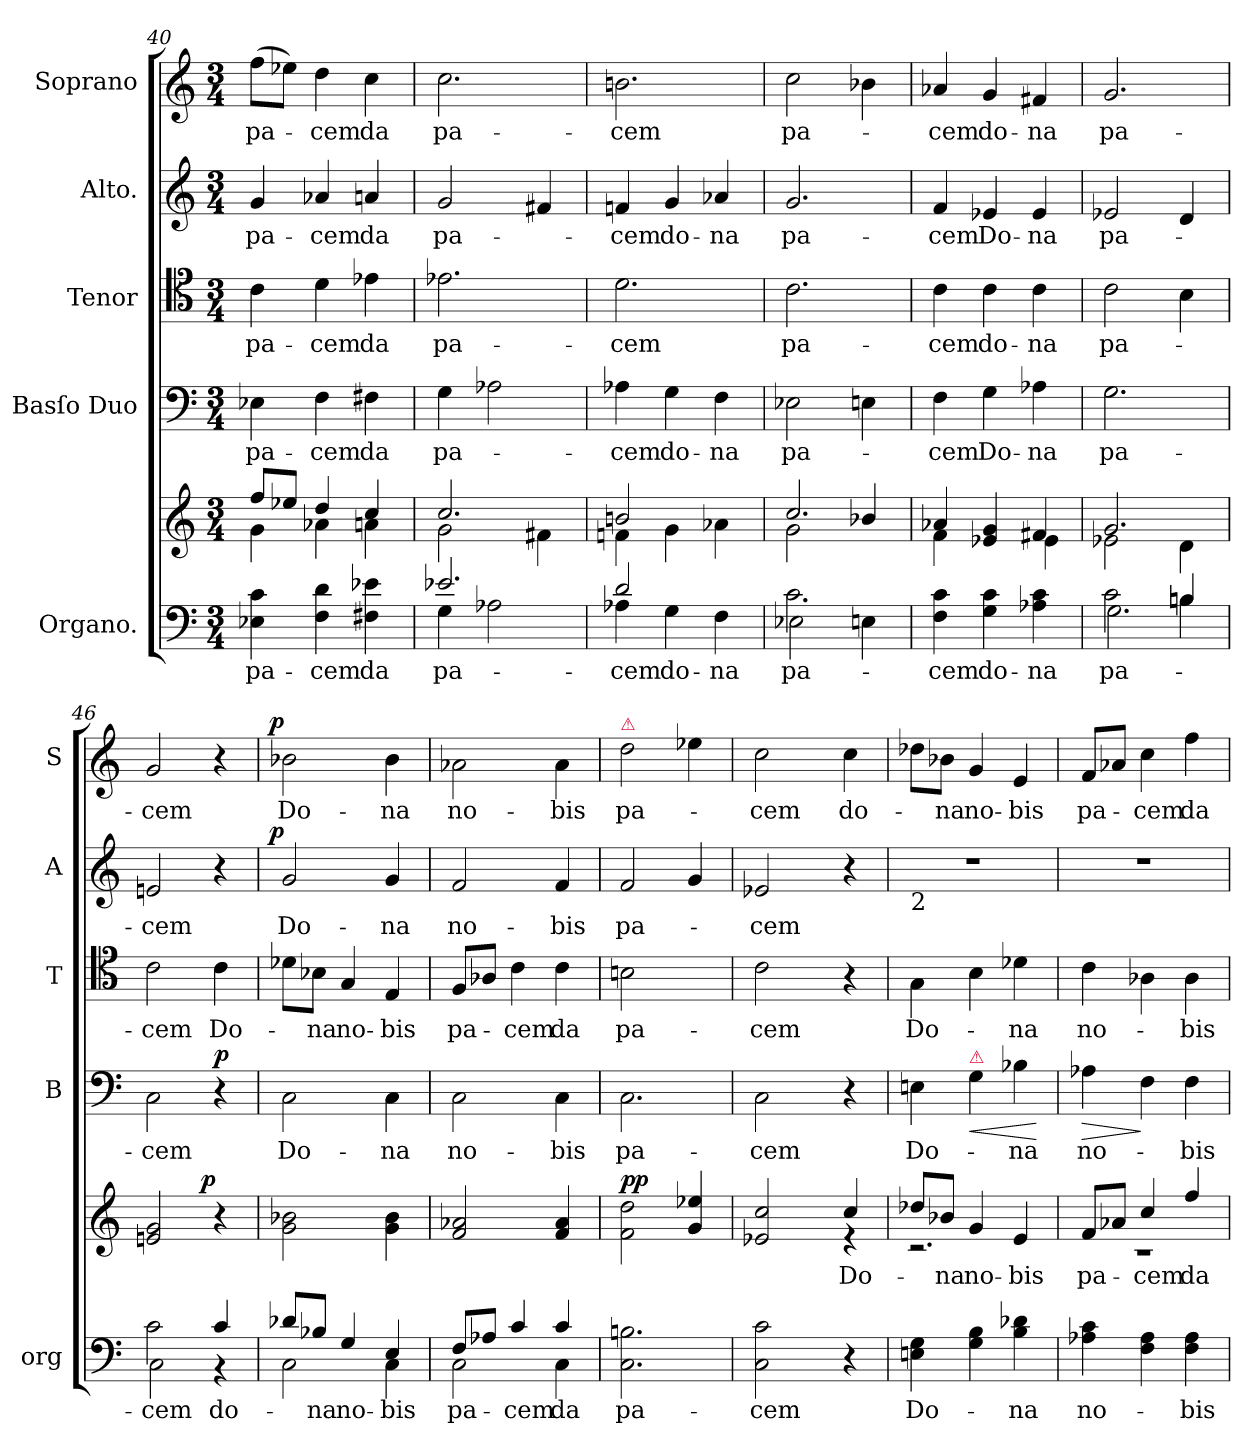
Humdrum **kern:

**kern	**text	**kern	**text	**dynam	**kern	**text	**dynam	**kern	**text	**kern	**text	**dynam	**kern	**text	**dynam
*part5	*part5	*part5	*part5	*part5	*part4	*part4	*part4	*part3	*part3	*part2	*part2	*part2	*part1	*part1	*part1
*staff6	*staff6	*staff5	*staff5	*staff5/6	*staff4	*staff4	*staff4	*staff3	*staff3	*staff2	*staff2	*staff2	*staff1	*staff1	*staff1
*I"Organo.	*	*	*	*	*I"Basſo Duo	*	*	*I"Tenor	*	*I"Alto.	*	*	*I"Soprano	*	*
*I'org	*	*	*	*	*I'B	*	*	*I'T	*	*I'A	*	*	*I'S	*	*
*clefF4	*	*clefG2	*	*	*clefF4	*	*	*clefC4	*	*clefG2	*	*	*clefG2	*	*
*k[]	*	*k[]	*	*	*k[]	*	*	*k[]	*	*k[]	*	*	*k[]	*	*
*M3/4	*	*M3/4	*	*	*M3/4	*	*	*M3/4	*	*M3/4	*	*	*M3/4	*	*
=40	=40	=40	=40	=40	=40	=40	=40	=40	=40	=40	=40	=40	=40	=40	=40
*	*	*^	*	*	*	*	*	*	*	*	*	*	*	*	*
4E-X\ 4c\	pa-	8ff/L	4g\	.	.	4E-X\	pa-	.	4c\	pa-	4g/	pa-	.	(>8ff\L	pa-	.
.	.	8ee-X/J	.	.	.	.	.	.	.	.	.	.	.	8ee-X\J)	.	.
4F\ 4d\	-cem	4dd/	4a-X\	.	.	4F\	-cem	.	4d\	-cem	4a-X/	-cem	.	4dd\	-cem	.
4F#X\ 4e-X\	da	4cc/	4an\	.	.	4F#X\	da	.	4e-X\	da	4an/	da	.	4cc\	da	.
=41	=41	=41	=41	=41	=41	=41	=41	=41	=41	=41	=41	=41	=41	=41	=41	=41
!LO:TX:a:color=crimson:t=⚠	!	!	!	!	!	!	!	!	!	!	!	!	!	!	!	!
!LO:N:vis=2	!	!	!	!	!	!	!	!	!	!	!	!	!	!	!	!
*^	*	*	*	*	*	*	*	*	*	*	*	*	*	*	*	*
2.e-X/	4G\	pa-	2.cc/	2g\	.	.	4G\	pa-	.	2.e-X\	pa-	2g/	pa-	.	2.cc\	pa-	.
.	2A-X\	.	.	.	.	.	2A-X\	.	.	.	.	.	.	.	.	.	.
.	.	.	.	4f#X\	.	.	.	.	.	.	.	4f#X/	.	.	.	.	.
=42	=42	=42	=42	=42	=42	=42	=42	=42	=42	=42	=42	=42	=42	=42	=42	=42	=42
!LO:N:vis=2	!	!	!LO:N:vis=2	!	!	!	!	!	!	!	!	!	!	!	!	!	!
2.d/	4A-X\	-cem	2.bn/	4fn\	.	.	4A-X\	-cem	.	2.d\	-cem	4fn/	-cem	.	2.bn\	-cem	.
.	4G\	do-	.	4g\	.	.	4G\	do-	.	.	.	4g/	do-	.	.	.	.
.	4F\	-na	.	4a-X\	.	.	4F\	-na	.	.	.	4a-X/	-na	.	.	.	.
=43	=43	=43	=43	=43	=43	=43	=43	=43	=43	=43	=43	=43	=43	=43	=43	=43	=43
2.c\	2E-X\	pa-	2.cc/	2g\	.	.	2E-X\	pa-	.	2.c\	pa-	2.g/	pa-	.	2cc\	pa-	.
.	4En\	.	.	4b-X/	.	.	4En\	.	.	.	.	.	.	.	4b-X\	.	.
*v	*v	*	*	*	*	*	*	*	*	*	*	*	*	*	*	*	*
=44	=44	=44	=44	=44	=44	=44	=44	=44	=44	=44	=44	=44	=44	=44	=44	=44
4F\ 4c\	-cem	4a-X/	4f\	.	.	4F\	-cem	.	4c\	-cem	4f/	-cem	.	4a-X/	-cem	.
4G\ 4c\	do-	4e-X/ 4g/	4ryy	.	.	4G\	Do-	.	4c\	do-	4e-X/	Do-	.	4g/	do-	.
4A-X\ 4c\	-na	4f#X/	4e-\	.	.	4A-X\	-na	.	4c\	-na	4e-/	-na	.	4f#X/	-na	.
=45	=45	=45	=45	=45	=45	=45	=45	=45	=45	=45	=45	=45	=45	=45	=45	=45
*^	*	*	*	*	*	*	*	*	*	*	*	*	*	*	*	*
!	!LO:N:vis=2.	!	!	!	!	!	!	!	!	!	!	!	!	!	!	!	!
2c\	2G\	pa-	2.g/	2e-X\	.	.	2.G\	pa-	.	2c\	pa-	2e-X/	pa-	.	2.g/	pa-	.
4Bn/	4Bn\	.	.	4d\	.	.	.	.	.	4B\	.	4d/	.	.	.	.	.
*	*	*	*v	*v	*	*	*	*	*	*	*	*	*	*	*	*	*
=46	=46	=46	=46	=46	=46	=46	=46	=46	=46	=46	=46	=46	=46	=46	=46	=46
2c\	2C\	-cem	2en/ 2g/	.	.	2C\	-cem	.	2c\	-cem	2en/	-cem	.	2g/	-cem	.
!	!	!	!	!	!LO:DY:rj	!	!	!LO:DY:b	!	!	!	!	!	!	!	!
4c/	4r	do-	4r	.	p	4r	.	p	4c\	Do-	4r	.	.	4r	.	.
=47	=47	=47	=47	=47	=47	=47	=47	=47	=47	=47	=47	=47	=47	=47	=47	=47
!	!	!	!	!	!	!	!	!	!	!	!	!	!LO:DY:b:rj	!	!	!LO:DY:b:rj
8d-X/L	2C\	.	2g\ 2b-X\	.	.	2C\	Do-	.	8d-X\L	.	2g/	Do-	p	2b-X\	Do-	p
8B-X/J	.	-na	.	.	.	.	.	.	8B-X\J	-na	.	.	.	.	.	.
4G/	.	no-	.	.	.	.	.	.	4G/	no-	.	.	.	.	.	.
4E/	4C\	-bis	4g\ 4b-\	.	.	4C\	-na	.	4E/	-bis	4g/	-na	.	4b-\	-na	.
=48	=48	=48	=48	=48	=48	=48	=48	=48	=48	=48	=48	=48	=48	=48	=48	=48
8F/L	2C\	pa-	2f/ 2a-X/	.	.	2C\	no-	.	8F/L	pa-	2f/	no-	.	2a-X\	no-	.
8A-X/J	.	.	.	.	.	.	.	.	8A-X/J	.	.	.	.	.	.	.
4c/	.	-cem	.	.	.	.	.	.	4c\	-cem	.	.	.	.	.	.
4c/	4C\	da	4f/ 4a-/	.	.	4C\	-bis	.	4c\	da	4f/	-bis	.	4a-\	-bis	.
=49	=49	=49	=49	=49	=49	=49	=49	=49	=49	=49	=49	=49	=49	=49	=49	=49
!	!	!	!	!	!	!	!	!	!	!	!	!	!	!LO:TX:a:color=crimson:t=⚠	!	!
!	!	!	!	!	!	!	!	!	!LO:N:vis=2	!	!	!	!	!	!	!
*v	*v	*	*	*	*	*	*	*	*	*	*	*	*	*	*	*
2.C\ 2.Bn\	pa-	2f\ 2dd\	.	pp	2.C\	pa-	.	2.Bn\	pa-	2f/	pa-	.	2dd\	pa-	.
.	.	4g/ 4ee-X/	.	.	.	.	.	.	.	4g/	.	.	4ee-X\	.	.
=50	=50	=50	=50	=50	=50	=50	=50	=50	=50	=50	=50	=50	=50	=50	=50
*	*	*^	*	*	*	*	*	*	*	*	*	*	*	*	*
2C\ 2c\	-cem	2e-X/ 2cc/	4ryy	.	.	2C\	-cem	.	2c\	-cem	2e-X/	-cem	.	2cc\	-cem	.
.	.	.	4ryy	.	.	.	.	.	.	.	.	.	.	.	.	.
4r	.	4cc/	4r	Do-	.	4r	.	.	4r	.	4r	.	.	4cc\	do-	.
=51	=51	=51	=51	=51	=51	=51	=51	=51	=51	=51	=51	=51	=51	=51	=51	=51
!	!	!	!	!	!	!	!	!	!	!	!LO:TX:b:t=2	!	!	!	!	!
4En\ 4G\	Do-	8dd-X/L	2.rc	.	.	4En\	Do-	.	4G\	Do-	2.r	.	.	8dd-X\L	.	.
.	.	8b-X/J	.	-na	.	.	.	.	.	.	.	.	.	8b-X\J	-na	.
!	!	!	!	!	!	!LO:TX:a:color=crimson:t=⚠	!	!	!	!	!	!	!	!	!	!
!	!	!	!	!	!	!	!	!LO:HP:b	!	!	!	!	!	!	!	!
4G\ 4B\	.	4g/	.	no-	.	4G\	.	<	4B\	.	.	.	.	4g/	no-	.
4B\ 4d-X\	-na	4e/	.	-bis	.	4B-X\	-na	.	4d-X\	-na	.	.	.	4e/	-bis	.
*	*	*v	*v	*	*	*	*	*	*	*	*	*	*	*	*	*
.	.	.	.	.	.	.	[	.	.	.	.	.	.	.	.
=52	=52	=52	=52	=52	=52	=52	=52	=52	=52	=52	=52	=52	=52	=52	=52
*	*	*^	*	*	*	*	*	*	*	*	*	*	*	*	*
!	!	!	!	!	!	!	!	!LO:HP:b	!	!	!	!	!	!	!	!
4A-X\ 4c\	no-	8f/L	2.rc	pa-	.	4A-X\	no-	>	4c\	no-	2.r	.	.	8f/L	pa-	.
.	.	8a-X/J	.	.	.	.	.	.	.	.	.	.	.	8a-X/J	.	.
4F\ 4A-\	.	4cc/	.	-cem	.	4F\	.	]	4A-X\	.	.	.	.	4cc\	-cem	.
4F\ 4A-\	-bis	4ff/	.	da	.	4F\	-bis	.	4A-\	-bis	.	.	.	4ff\	da	.
*	*	*v	*v	*	*	*	*	*	*	*	*	*	*	*	*	*
=	=	=	=	=	=	=	=	=	=	=	=	=	=	=	=
*-	*-	*-	*-	*-	*-	*-	*-	*-	*-	*-	*-	*-	*-	*-	*-
